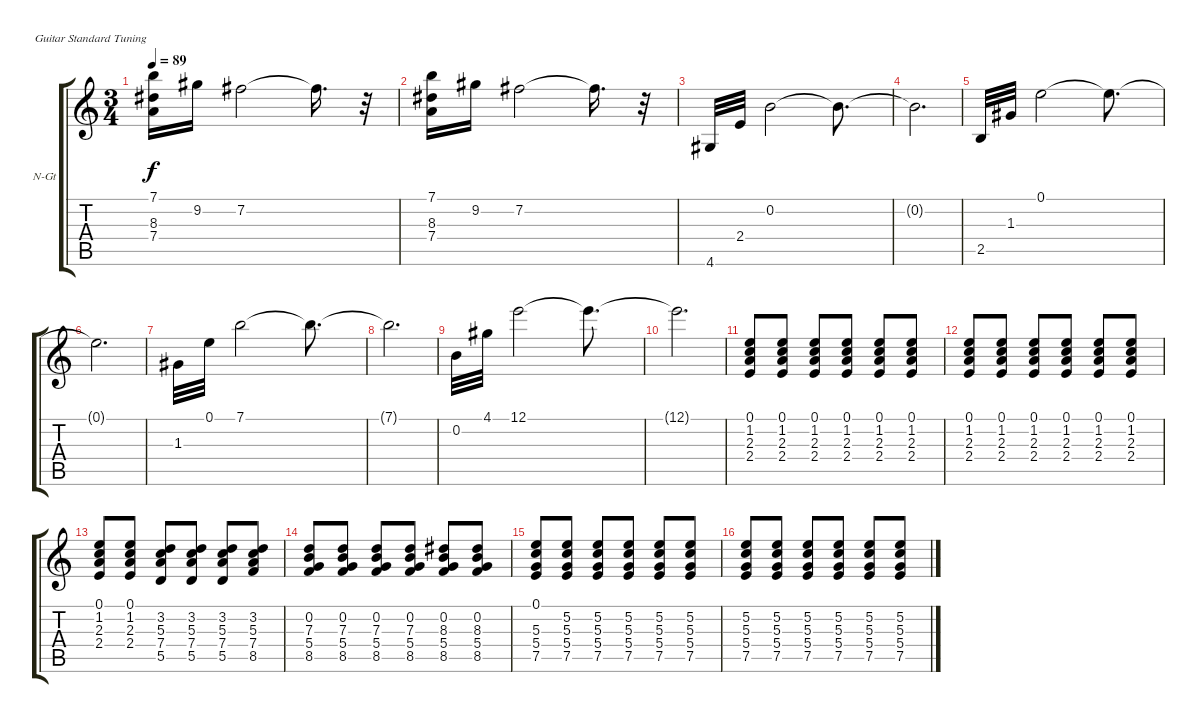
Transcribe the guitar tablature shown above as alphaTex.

\bracketExtendMode groupsimilarinstruments
\firstSystemTrackNameOrientation horizontal
\otherSystemsTrackNameOrientation horizontal
\track ("1st Guitar" "N-Gt") {instrument acousticguitarnylon}
\staff {score tabs}
\tuning (E4 B3 G3 D3 A2 E2)
\ts (3 4)
\tempo 89
\clef g2
\ks c
(7.1 8.3 7.4).16{dy f} 9.2.16 7.2.2 7.2{t}.16{d} r.32 |
(7.1 8.3 7.4).16 9.2.16 7.2.2 7.2{t}.16{d} r.32 |
4.6.32 2.4.32 0.2.2 0.2{t}.8{d} |
0.2{t}.2{d} |
2.5.32 1.3.32 0.1.2 0.1{t}.8{d} |
0.1{t}.2{d} |
1.3.32 0.1.32 7.1.2 7.1{t}.8{d} |
7.1{t}.2{d} |
0.2.32 4.1.32 12.1.2 12.1{t}.8{d} |
12.1{t}.2{d} |
(0.1 1.2 2.3 2.4).8 (0.1 1.2 2.3 2.4).8 (0.1 1.2 2.3 2.4).8 (0.1 1.2 2.3 2.4).8 (0.1 1.2 2.3 2.4).8 (0.1 1.2 2.3 2.4).8 |
(0.1 1.2 2.3 2.4).8 (0.1 1.2 2.3 2.4).8 (0.1 1.2 2.3 2.4).8 (0.1 1.2 2.3 2.4).8 (0.1 1.2 2.3 2.4).8 (0.1 1.2 2.3 2.4).8 |
(0.1 1.2 2.3 2.4).8 (0.1 1.2 2.3 2.4).8 (3.2 5.3 7.4 5.5).8 (3.2 5.3 7.4 5.5).8 (3.2 5.3 7.4 5.5).8 (3.2 5.3 7.4 8.5).8 |
(0.2 7.3 5.4 8.5).8 (0.2 7.3 5.4 8.5).8 (0.2 7.3 5.4 8.5).8 (0.2 7.3 5.4 8.5).8 (0.2 8.3 5.4 8.5).8 (0.2 8.3 5.4 8.5).8 |
(0.1 5.3 5.4 7.5).8 (5.2 5.3 5.4 7.5).8 (5.2 5.3 5.4 7.5).8 (5.2 5.3 5.4 7.5).8 (5.2 5.3 5.4 7.5).8 (5.2 5.3 5.4 7.5).8 |
(5.2 5.3 5.4 7.5).8 (5.2 5.3 5.4 7.5).8 (5.2 5.3 5.4 7.5).8 (5.2 5.3 5.4 7.5).8 (5.2 5.3 5.4 7.5).8 (5.2 5.3 5.4 7.5).8
